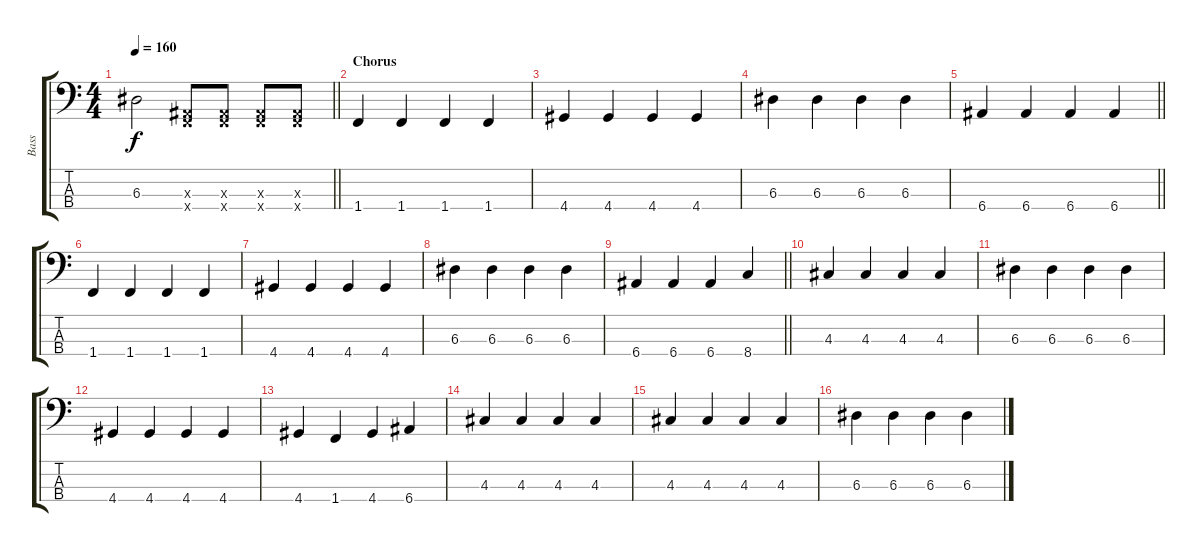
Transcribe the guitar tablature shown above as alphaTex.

\track ("Bass" "Bass") {instrument electricbasspick}
\staff {score tabs}
\tuning (G2 D2 A1 E1) {hide}
\ts (4 4)
\tempo 160
\clef f4
\barLineRight lightlight
\ks c
6.3.2{dy f} (1.3{x} 1.4{x}).8 (1.3{x} 1.4{x}).8 (1.3{x} 1.4{x}).8 (1.3{x} 1.4{x}).8 |
\section ("" "Chorus")
1.4.4 1.4.4 1.4.4 1.4.4 |
4.4.4 4.4.4 4.4.4 4.4.4 |
6.3.4 6.3.4 6.3.4 6.3.4 |
\barLineRight lightlight
6.4.4 6.4.4 6.4.4 6.4.4 |
1.4.4 1.4.4 1.4.4 1.4.4 |
4.4.4 4.4.4 4.4.4 4.4.4 |
6.3.4 6.3.4 6.3.4 6.3.4 |
\barLineRight lightlight
6.4.4 6.4.4 6.4.4 8.4.4 |
4.3.4 4.3.4 4.3.4 4.3.4 |
6.3.4 6.3.4 6.3.4 6.3.4 |
4.4.4 4.4.4 4.4.4 4.4.4 |
4.4.4 1.4.4 4.4.4 6.4.4 |
4.3.4 4.3.4 4.3.4 4.3.4 |
4.3.4 4.3.4 4.3.4 4.3.4 |
6.3.4 6.3.4 6.3.4 6.3.4
